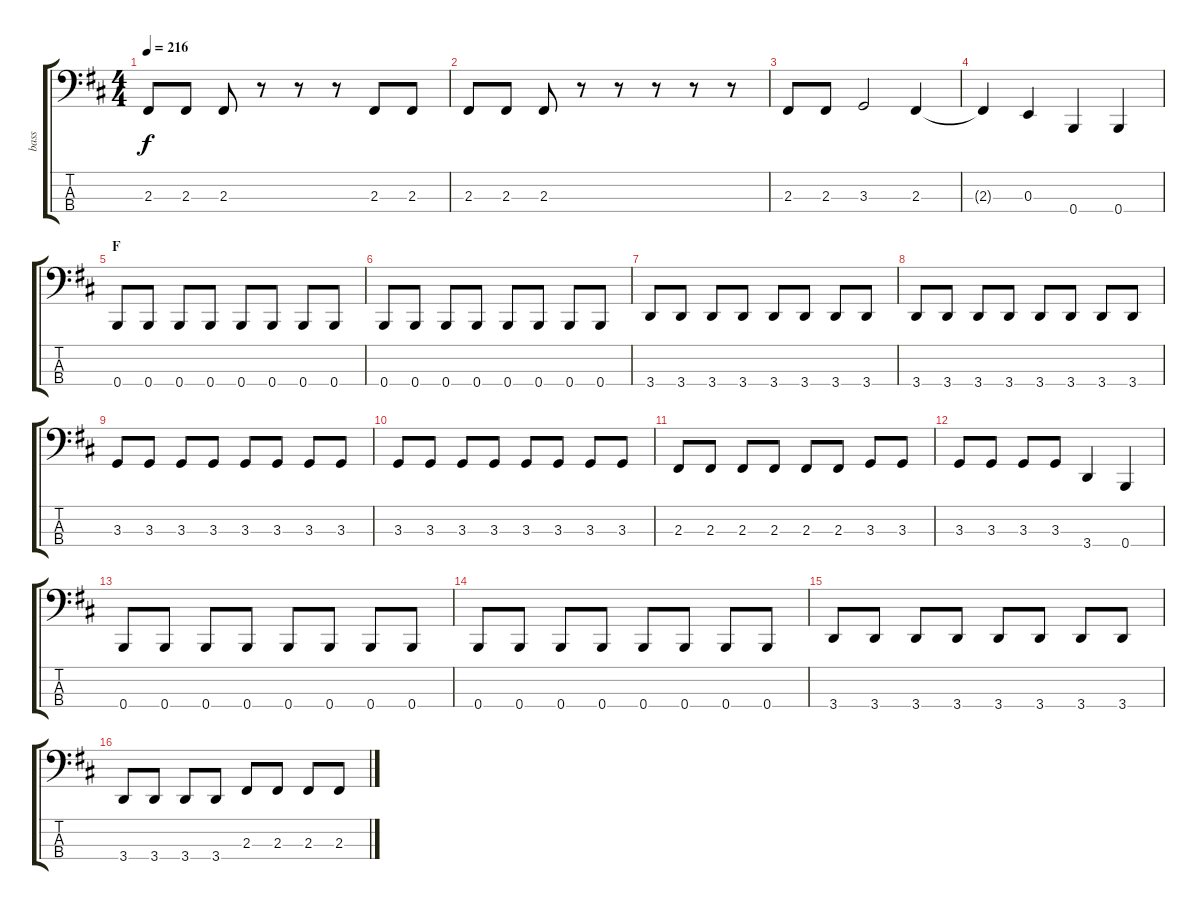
\track ("bass" "bass") {instrument electricbassfinger}
\staff {score tabs}
\tuning (D2 A1 E1 B0) {hide}
\ts (4 4)
\tempo 216
\clef f4
\ks d
2.3.8{dy f} 2.3.8 2.3.8 r.8 r.8 r.8 2.3.8 2.3.8 |
2.3.8 2.3.8 2.3.8 r.8 r.8 r.8 r.8 r.8 |
2.3.8 2.3.8 3.3.2 2.3.4 |
2.3{t}.4 0.3.4 0.4.4 0.4.4 |
\section ("" "F")
0.4.8 0.4.8 0.4.8 0.4.8 0.4.8 0.4.8 0.4.8 0.4.8 |
0.4.8 0.4.8 0.4.8 0.4.8 0.4.8 0.4.8 0.4.8 0.4.8 |
3.4.8 3.4.8 3.4.8 3.4.8 3.4.8 3.4.8 3.4.8 3.4.8 |
3.4.8 3.4.8 3.4.8 3.4.8 3.4.8 3.4.8 3.4.8 3.4.8 |
3.3.8 3.3.8 3.3.8 3.3.8 3.3.8 3.3.8 3.3.8 3.3.8 |
3.3.8 3.3.8 3.3.8 3.3.8 3.3.8 3.3.8 3.3.8 3.3.8 |
2.3.8 2.3.8 2.3.8 2.3.8 2.3.8 2.3.8 3.3.8 3.3.8 |
3.3.8 3.3.8 3.3.8 3.3.8 3.4.4 0.4.4 |
0.4.8 0.4.8 0.4.8 0.4.8 0.4.8 0.4.8 0.4.8 0.4.8 |
0.4.8 0.4.8 0.4.8 0.4.8 0.4.8 0.4.8 0.4.8 0.4.8 |
3.4.8 3.4.8 3.4.8 3.4.8 3.4.8 3.4.8 3.4.8 3.4.8 |
3.4.8 3.4.8 3.4.8 3.4.8 2.3.8 2.3.8 2.3.8 2.3.8
